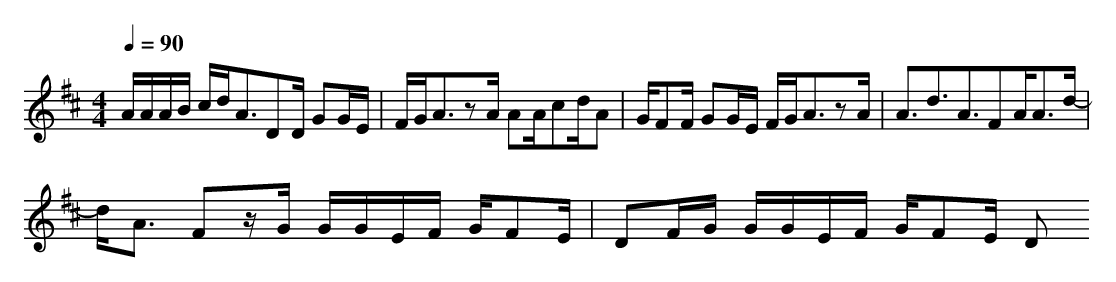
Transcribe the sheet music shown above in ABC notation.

X:1
T:
M: 4/4
L: 1/8
Q:1/4=90
K:D % 2 sharps
A/2A/2A/2B/2 c/2d<ADD/2 GG/2E/2|F/2G/2A3/2zA/2 AA/2cd/2A|G/2FF/2 GG/2E/2 F/2G/2A3/2zA/2|A3/2d3/2A3/2FA<Ad/2-|
d/2A3/2 Fz/2G/2 G/2G/2E/2F/2 G/2FE/2|DF/2G/2 G/2G/2E/2F/2 G/2FE/2 D
